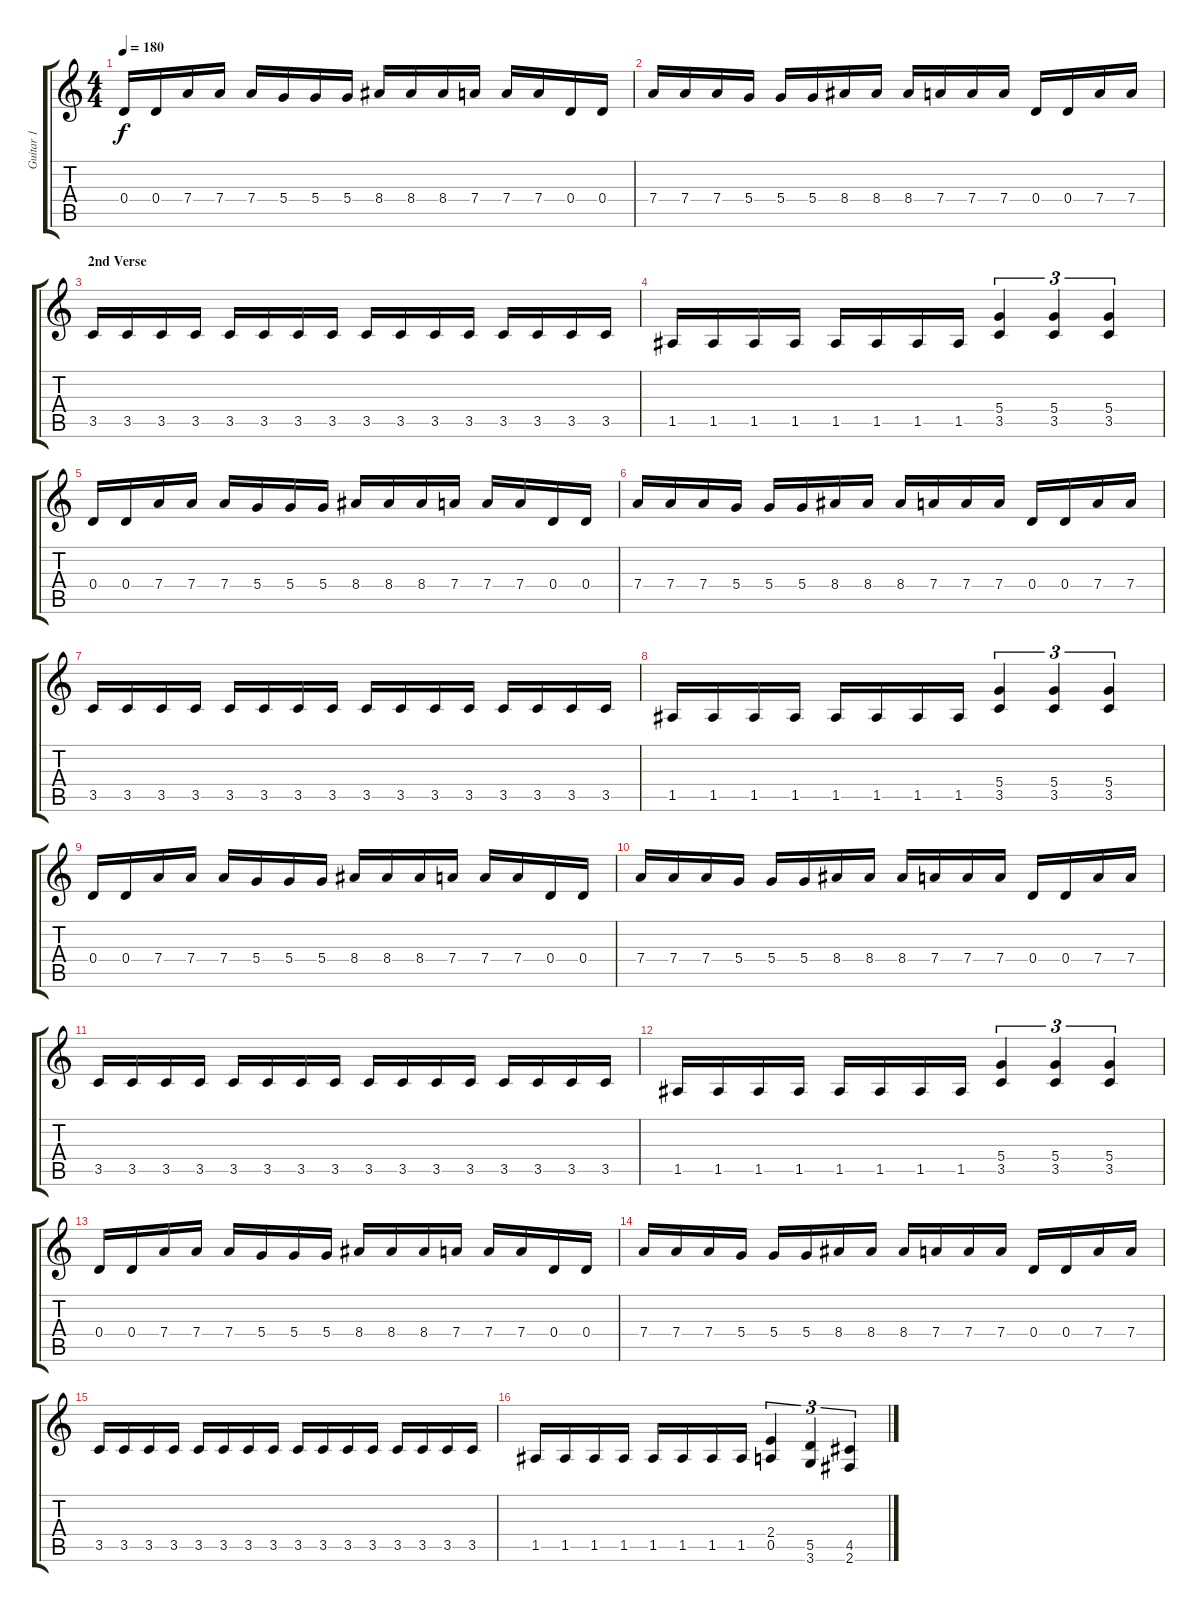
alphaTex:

\track ("Guitar 1" "Guitar 1") {instrument distortionguitar}
\staff {score tabs}
\tuning (E4 B3 G3 D3 A2 E2) {hide}
\ts (4 4)
\tempo 180
\clef g2
\ks c
0.4.16{dy f} 0.4.16 7.4.16 7.4.16 7.4.16 5.4.16 5.4.16 5.4.16 8.4.16 8.4.16 8.4.16 7.4.16 7.4.16 7.4.16 0.4.16 0.4.16 |
7.4.16 7.4.16 7.4.16 5.4.16 5.4.16 5.4.16 8.4.16 8.4.16 8.4.16 7.4.16 7.4.16 7.4.16 0.4.16 0.4.16 7.4.16 7.4.16 |
\section ("" "2nd Verse")
3.5.16 3.5.16 3.5.16 3.5.16 3.5.16 3.5.16 3.5.16 3.5.16 3.5.16 3.5.16 3.5.16 3.5.16 3.5.16 3.5.16 3.5.16 3.5.16 |
1.5.16 1.5.16 1.5.16 1.5.16 1.5.16 1.5.16 1.5.16 1.5.16 (5.4 3.5).4{tu (3 2)} (5.4 3.5).4{tu (3 2)} (5.4 3.5).4{tu (3 2)} |
0.4.16 0.4.16 7.4.16 7.4.16 7.4.16 5.4.16 5.4.16 5.4.16 8.4.16 8.4.16 8.4.16 7.4.16 7.4.16 7.4.16 0.4.16 0.4.16 |
7.4.16 7.4.16 7.4.16 5.4.16 5.4.16 5.4.16 8.4.16 8.4.16 8.4.16 7.4.16 7.4.16 7.4.16 0.4.16 0.4.16 7.4.16 7.4.16 |
3.5.16 3.5.16 3.5.16 3.5.16 3.5.16 3.5.16 3.5.16 3.5.16 3.5.16 3.5.16 3.5.16 3.5.16 3.5.16 3.5.16 3.5.16 3.5.16 |
1.5.16 1.5.16 1.5.16 1.5.16 1.5.16 1.5.16 1.5.16 1.5.16 (5.4 3.5).4{tu (3 2)} (5.4 3.5).4{tu (3 2)} (5.4 3.5).4{tu (3 2)} |
0.4.16 0.4.16 7.4.16 7.4.16 7.4.16 5.4.16 5.4.16 5.4.16 8.4.16 8.4.16 8.4.16 7.4.16 7.4.16 7.4.16 0.4.16 0.4.16 |
7.4.16 7.4.16 7.4.16 5.4.16 5.4.16 5.4.16 8.4.16 8.4.16 8.4.16 7.4.16 7.4.16 7.4.16 0.4.16 0.4.16 7.4.16 7.4.16 |
3.5.16 3.5.16 3.5.16 3.5.16 3.5.16 3.5.16 3.5.16 3.5.16 3.5.16 3.5.16 3.5.16 3.5.16 3.5.16 3.5.16 3.5.16 3.5.16 |
1.5.16 1.5.16 1.5.16 1.5.16 1.5.16 1.5.16 1.5.16 1.5.16 (5.4 3.5).4{tu (3 2)} (5.4 3.5).4{tu (3 2)} (5.4 3.5).4{tu (3 2)} |
0.4.16 0.4.16 7.4.16 7.4.16 7.4.16 5.4.16 5.4.16 5.4.16 8.4.16 8.4.16 8.4.16 7.4.16 7.4.16 7.4.16 0.4.16 0.4.16 |
7.4.16 7.4.16 7.4.16 5.4.16 5.4.16 5.4.16 8.4.16 8.4.16 8.4.16 7.4.16 7.4.16 7.4.16 0.4.16 0.4.16 7.4.16 7.4.16 |
3.5.16 3.5.16 3.5.16 3.5.16 3.5.16 3.5.16 3.5.16 3.5.16 3.5.16 3.5.16 3.5.16 3.5.16 3.5.16 3.5.16 3.5.16 3.5.16 |
1.5.16 1.5.16 1.5.16 1.5.16 1.5.16 1.5.16 1.5.16 1.5.16 (2.4 0.5).4{tu (3 2)} (5.5 3.6).4{tu (3 2)} (4.5 2.6).4{tu (3 2)}
